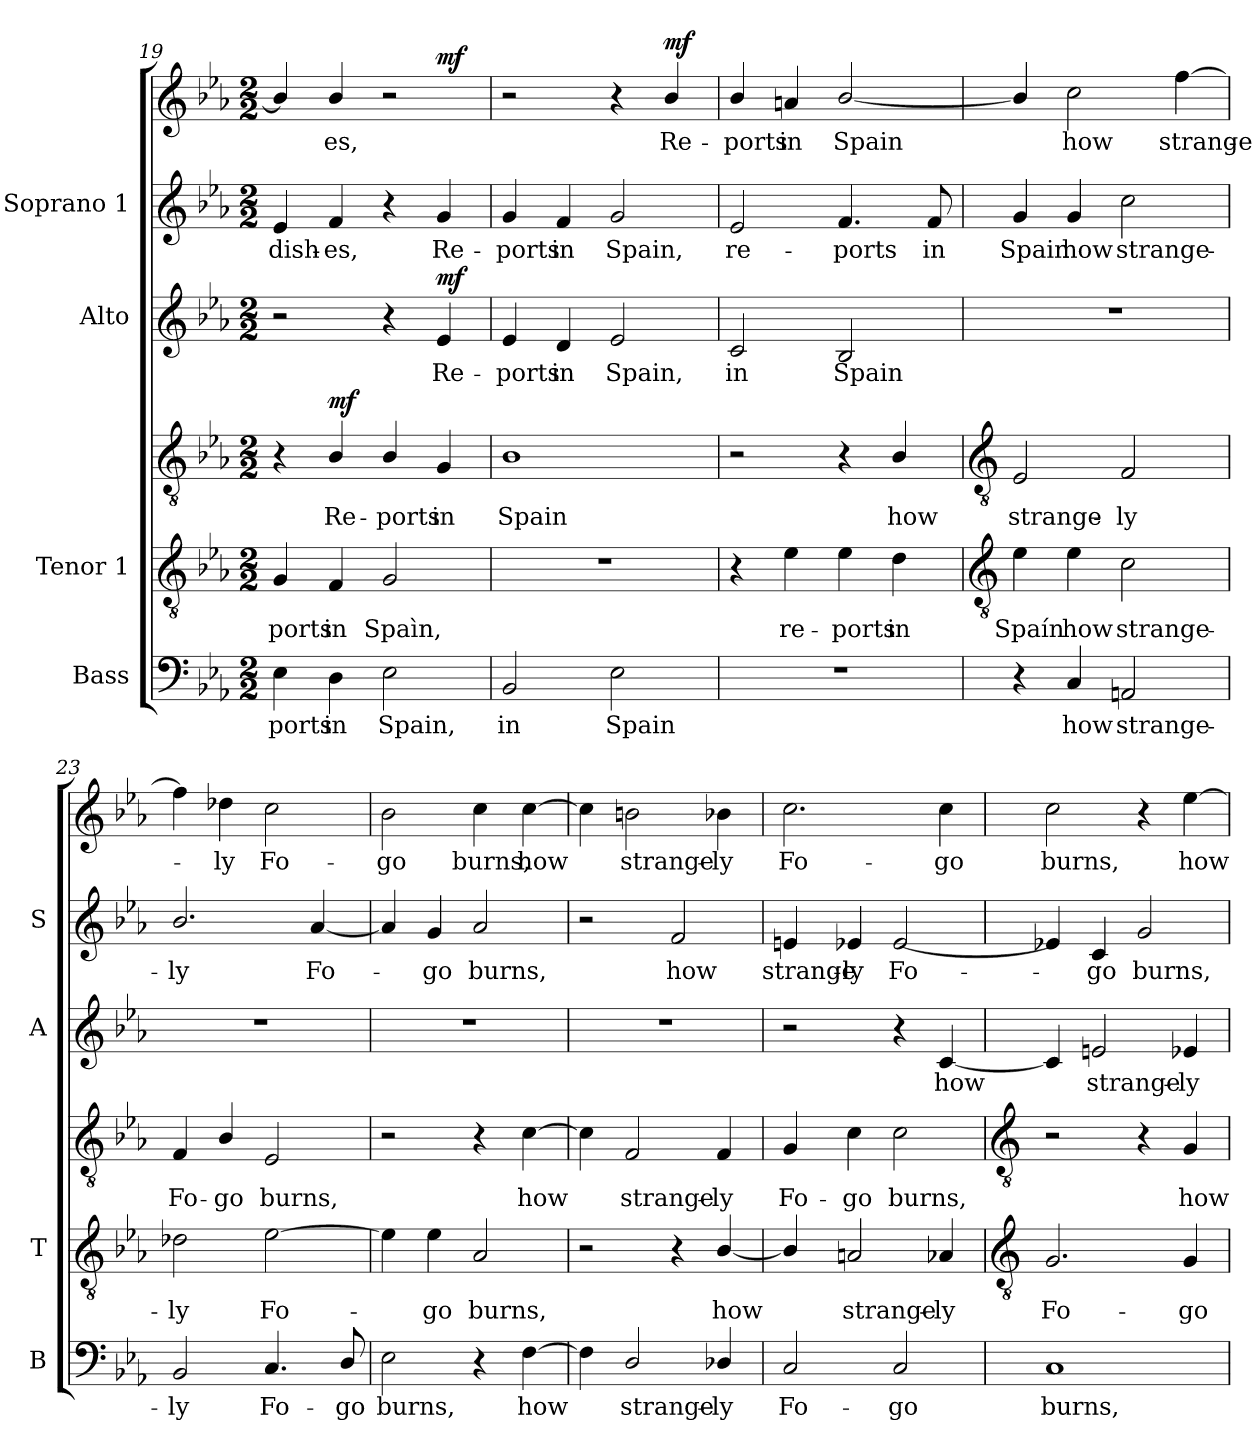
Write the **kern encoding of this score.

**kern	**text	**kern	**text	**kern	**text	**dynam	**kern	**text	**dynam	**kern	**text	**kern	**text	**dynam
*part4	*part4	*part3	*part3	*part3	*part3	*part3	*part2	*part2	*part2	*part1	*part1	*part1	*part1	*part1
*staff6	*staff6	*staff5	*staff5	*staff4	*staff4	*staff4/5	*staff3	*staff3	*staff3	*staff2	*staff2	*staff1	*staff1	*staff1/2
*I"Bass	*	*I"Tenor 1	*	*	*	*	*I"Alto	*	*	*I"Soprano 1	*	*	*	*
*I'B	*	*I'T	*	*	*	*	*I'A	*	*	*I'S	*	*	*	*
*clefF4	*	*clefGv2	*	*clefGv2	*	*	*clefG2	*	*	*clefG2	*	*clefG2	*	*
*k[b-e-a-]	*	*k[b-e-a-]	*	*k[b-e-a-]	*	*	*k[b-e-a-]	*	*	*k[b-e-a-]	*	*k[b-e-a-]	*	*
*E-:	*	*E-:	*	*E-:	*	*	*E-:	*	*	*E-:	*	*E-:	*	*
*M2/2	*	*M2/2	*	*M2/2	*	*	*M2/2	*	*	*M2/2	*	*M2/2	*	*
=19	=19	=19	=19	=19	=19	=19	=19	=19	=19	=19	=19	=19	=19	=19
!	!LO:LY:b	!	!LO:LY:b	!	!	!	!	!	!	!	!LO:LY:b	!	!	!
4E-	-ports	4G	ports	4r	.	.	2r	.	.	4e-	dish-	4b-/]	.	.
!	!LO:LY:b	!	!LO:LY:b	!	!LO:LY:b	!LO:DY:b	!	!	!	!	!LO:LY:b	!	!LO:LY:b	!
4D	in	4F	in	4B-/	-Re-	mf	.	.	.	4f	-es,	4b-/	es,	.
!	!LO:LY:b	!	!LO:LY:b	!	!LO:LY:b	!	!	!	!	!	!	!	!	!
2E-	Spain,	2G	Spaìn,	4B-/	-ports	.	4r	.	.	4r	.	2r	.	.
!	!	!	!	!	!LO:LY:b	!	!	!LO:LY:b	!LO:DY:b	!	!LO:LY:b	!	!	!LO:DY:b=2
.	.	.	.	4G	in	.	4e-	Re-	mf	4g	Re-	.	.	mf
=20	=20	=20	=20	=20	=20	=20	=20	=20	=20	=20	=20	=20	=20	=20
!	!LO:LY:b	!	!	!	!LO:LY:b	!	!	!LO:LY:b	!	!	!LO:LY:b	!	!	!
2BB-	in	1r	.	1B-	Spain	.	4e-	-ports	.	4g	-ports	2r	.	.
!	!	!	!	!	!	!	!	!LO:LY:b	!	!	!LO:LY:b	!	!	!
.	.	.	.	.	.	.	4d	in	.	4f	in	.	.	.
!	!LO:LY:b	!	!	!	!	!	!	!LO:LY:b	!	!	!LO:LY:b	!	!	!
2E-	Spain	.	.	.	.	.	2e-	Spain,	.	2g	Spain,	4r	.	.
!	!	!	!	!	!	!	!	!	!	!	!	!	!LO:LY:b	!LO:DY:b
.	.	.	.	.	.	.	.	.	.	.	.	4b-/	-Re-	mf
=21	=21	=21	=21	=21	=21	=21	=21	=21	=21	=21	=21	=21	=21	=21
!	!	!	!	!	!	!	!	!LO:LY:b	!	!	!LO:LY:b	!	!LO:LY:b	!
1r	.	4r	.	2r	.	.	2c	in	.	2e-	re-	4b-/	ports	.
!	!	!	!LO:LY:b	!	!	!	!	!	!	!	!	!	!LO:LY:b	!
.	.	4e-	re-	.	.	.	.	.	.	.	.	4an	in	.
!	!	!	!LO:LY:b	!	!	!	!	!LO:LY:b	!	!	!LO:LY:b	!	!LO:LY:b	!
.	.	4e-	-ports	4r	.	.	2B-	Spain	.	4.f	-ports	[2b-/	Spain	.
!	!	!	!LO:LY:b	!	!LO:LY:b	!	!	!	!	!	!	!	!	!
.	.	4d	in	4B-/	how	.	.	.	.	.	.	.	.	.
!	!	!	!	!	!	!	!	!	!	!	!LO:LY:b	!	!	!
.	.	.	.	.	.	.	.	.	.	8f	in	.	.	.
!!LO:LB:g=z
=22	=22	=22	=22	=22	=22	=22	=22	=22	=22	=22	=22	=22	=22	=22
*	*	*clefGv2	*	*clefGv2	*	*	*	*	*	*	*	*	*	*
!	!	!	!LO:LY:b	!	!LO:LY:b	!	!	!	!	!	!LO:LY:b	!	!	!
4r	.	4e-	Spaín	2E-	strange-	.	1r	.	.	4g	Spain	4b-/]	.	.
!	!LO:LY:b	!	!LO:LY:b	!	!	!	!	!	!	!	!LO:LY:b	!	!LO:LY:b	!
4C	how	4e-	how	.	.	.	.	.	.	4g	how	2cc	how	.
!	!LO:LY:b	!	!LO:LY:b	!	!LO:LY:b	!	!	!	!	!	!LO:LY:b	!	!	!
2AAn	strange-	2c	strange-	2F	-ly	.	.	.	.	2cc	strange-	.	.	.
!	!	!	!	!	!	!	!	!	!	!	!	!	!LO:LY:b	!
.	.	.	.	.	.	.	.	.	.	.	.	[4ff	strange-	.
=23	=23	=23	=23	=23	=23	=23	=23	=23	=23	=23	=23	=23	=23	=23
!	!LO:LY:b	!	!LO:LY:b	!	!LO:LY:b	!	!	!	!	!	!LO:LY:b	!	!	!
2BB-	-ly	2d-X	ly	4F	-Fo-	.	1r	.	.	2.b-/	-ly	4ff]	.	.
!	!	!	!	!	!LO:LY:b	!	!	!	!	!	!	!	!LO:LY:b	!
.	.	.	.	4B-/	-go	.	.	.	.	.	.	4dd-X	-ly	.
!	!LO:LY:b	!	!LO:LY:b	!	!LO:LY:b	!	!	!	!	!	!	!	!LO:LY:b	!
4.C	Fo-	[2e-	Fo-	2E-	burns,	.	.	.	.	.	.	2cc	Fo-	.
!	!	!	!	!	!	!	!	!	!	!	!LO:LY:b	!	!	!
.	.	.	.	.	.	.	.	.	.	[4a-	Fo-	.	.	.
!	!LO:LY:b	!	!	!	!	!	!	!	!	!	!	!	!	!
8D/	-go	.	.	.	.	.	.	.	.	.	.	.	.	.
=24	=24	=24	=24	=24	=24	=24	=24	=24	=24	=24	=24	=24	=24	=24
!	!LO:LY:b	!	!	!	!	!	!	!	!	!	!	!	!LO:LY:b	!
2E-	burns,	4e-]	.	2r	.	.	1r	.	.	4a-]	.	2b-	go	.
!	!	!	!LO:LY:b	!	!	!	!	!	!	!	!LO:LY:b	!	!	!
.	.	4e-	go	.	.	.	.	.	.	4g	go	.	.	.
!	!	!	!LO:LY:b	!	!	!	!	!	!	!	!LO:LY:b	!	!LO:LY:b	!
4r	.	2A-	burns,	4r	.	.	.	.	.	2a-	burns,	4cc	burns,	.
!	!LO:LY:b	!	!	!	!LO:LY:b	!	!	!	!	!	!	!	!LO:LY:b	!
[4F	how	.	.	[4c	how	.	.	.	.	.	.	[4cc	how	.
=25	=25	=25	=25	=25	=25	=25	=25	=25	=25	=25	=25	=25	=25	=25
4F]	.	2r	.	4c]	.	.	1r	.	.	2r	.	4cc]	.	.
!	!LO:LY:b	!	!	!	!LO:LY:b	!	!	!	!	!	!	!	!LO:LY:b	!
2D/	strange-	.	.	2F	strange-	.	.	.	.	.	.	2bn	strange-	.
!	!	!	!	!	!	!	!	!	!	!	!LO:LY:b	!	!	!
.	.	4r	.	.	.	.	.	.	.	2f	how	.	.	.
!	!LO:LY:b	!	!LO:LY:b	!	!LO:LY:b	!	!	!	!	!	!	!	!LO:LY:b	!
4D-X/	-ly	[4B-/	how	4F	-ly	.	.	.	.	.	.	4b-X	-ly	.
=26	=26	=26	=26	=26	=26	=26	=26	=26	=26	=26	=26	=26	=26	=26
!	!LO:LY:b	!	!	!	!LO:LY:b	!	!	!	!	!	!LO:LY:b	!	!LO:LY:b	!
2C	Fo-	4B-/]	.	4G	Fo-	.	2r	.	.	4en	strange-	2.cc	Fo-	.
!	!	!	!LO:LY:b	!	!LO:LY:b	!	!	!	!	!	!LO:LY:b	!	!	!
.	.	2An	strange-	4c	-go	.	.	.	.	4e-X	-ly	.	.	.
!	!LO:LY:b	!	!	!	!LO:LY:b	!	!	!	!	!	!LO:LY:b	!	!	!
2C	-go	.	.	2c	burns,	.	4r	.	.	[2e-	Fo-	.	.	.
!	!	!	!LO:LY:b	!	!	!	!	!LO:LY:b	!	!	!	!	!LO:LY:b	!
.	.	4A-X	-ly	.	.	.	[4c	how	.	.	.	4cc	-go	.
!!LO:LB:g=z
=27	=27	=27	=27	=27	=27	=27	=27	=27	=27	=27	=27	=27	=27	=27
*	*	*clefGv2	*	*clefGv2	*	*	*	*	*	*	*	*	*	*
!	!LO:LY:b	!	!LO:LY:b	!	!	!	!	!	!	!	!	!	!LO:LY:b	!
1C	burns,	2.G	Fo-	2r	.	.	4c]	.	.	4e-X]	.	2cc	burns,	.
!	!	!	!	!	!	!	!	!LO:LY:b	!	!	!LO:LY:b	!	!	!
.	.	.	.	.	.	.	2en	strange-	.	4c	go	.	.	.
!	!	!	!	!	!	!	!	!	!	!	!LO:LY:b	!	!	!
.	.	.	.	4r	.	.	.	.	.	2g	burns,	4r	.	.
!	!	!	!LO:LY:b	!	!LO:LY:b	!	!	!LO:LY:b	!	!	!	!	!LO:LY:b	!
.	.	4G	-go	4G	how	.	4e-X	-ly	.	.	.	[4ee-	how	.
=	=	=	=	=	=	=	=	=	=	=	=	=	=	=
*-	*-	*-	*-	*-	*-	*-	*-	*-	*-	*-	*-	*-	*-	*-
